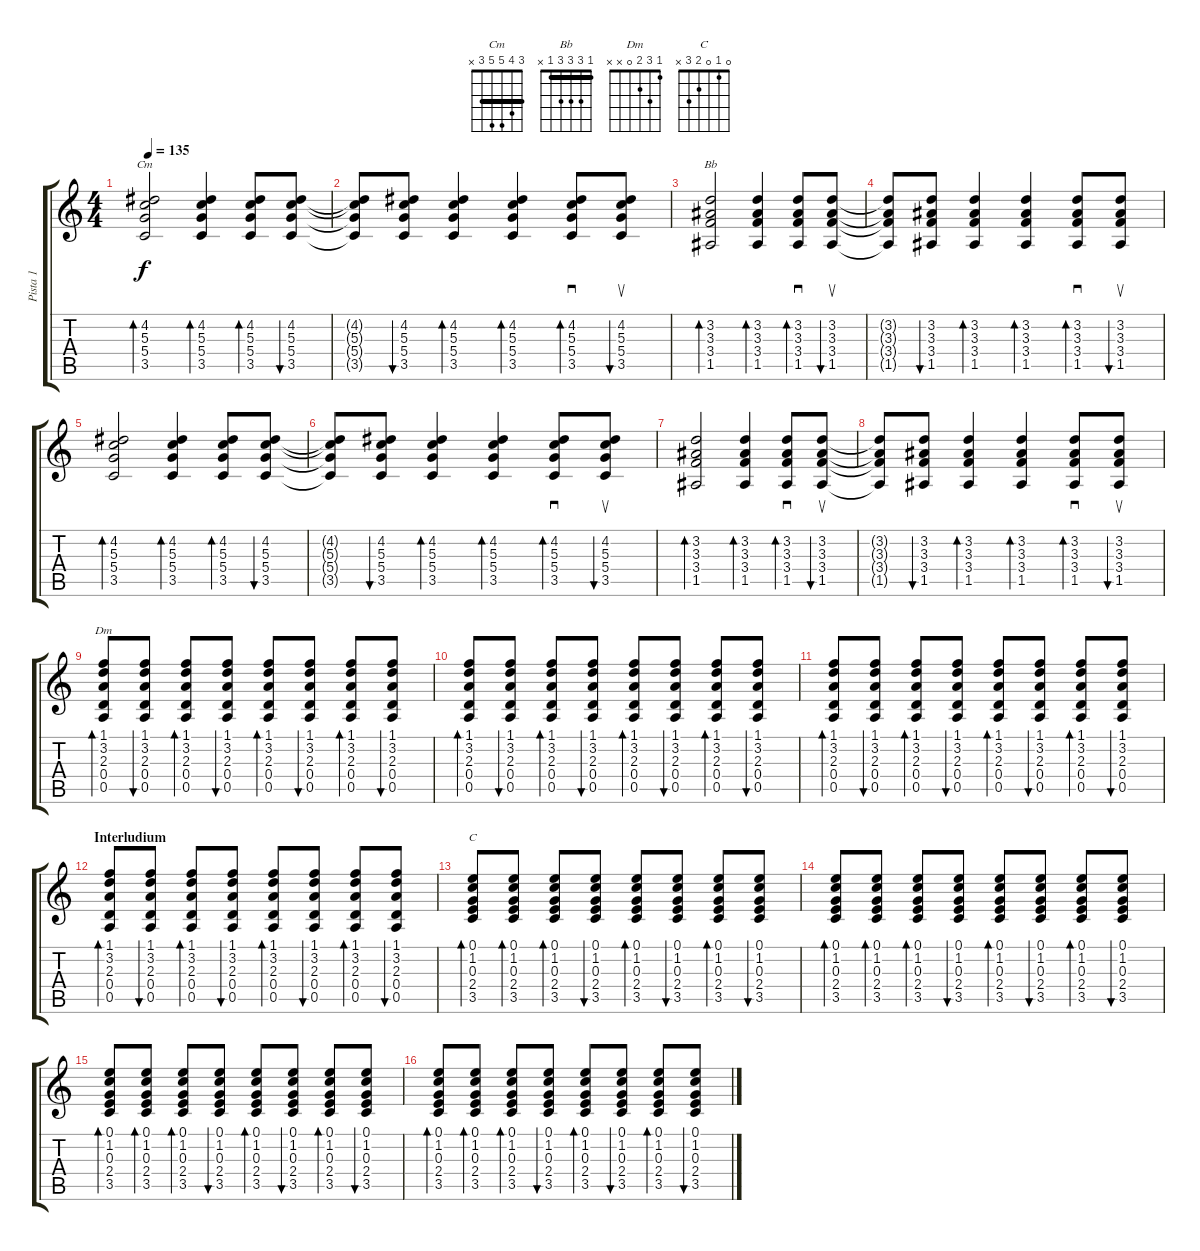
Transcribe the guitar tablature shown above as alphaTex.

\track ("Pista 1" "Pista 1") {instrument acousticguitarsteel}
\staff {score tabs}
\tuning (E4 B3 G3 D3 A2 E2) {hide}
\chord ("Cm" 3 4 5 5 3 x) {barre 3}
\chord ("Bb" 1 3 3 3 1 x) {barre 1}
\chord ("Dm" 1 3 2 0 x x)
\chord ("C" 0 1 0 2 3 x)
\ts (4 4)
\tempo 135
\clef g2
\ks c
(4.2 5.3 5.4 3.5).2{bd 240 ch "Cm" dy f} (4.2 5.3 5.4 3.5).4{bd 120} (4.2 5.3 5.4 3.5).8{bd 120} (4.2 5.3 5.4 3.5).8{bu 120} |
(4.2{t} 5.3{t} 5.4{t} 3.5{t}).8 (4.2 5.3 5.4 3.5).8{bu 120} (4.2 5.3 5.4 3.5).4{bd 120} (4.2 5.3 5.4 3.5).4{bd 120} (4.2 5.3 5.4 3.5).8{sd bd 120} (4.2 5.3 5.4 3.5).8{su bu 120} |
(3.2 3.3 3.4 1.5).2{bd 120 ch "Bb"} (3.2 3.3 3.4 1.5).4{bd 120} (3.2 3.3 3.4 1.5).8{sd bd 120} (3.2 3.3 3.4 1.5).8{su bu 120} |
(3.2{t} 3.3{t} 3.4{t} 1.5{t}).8 (3.2 3.3 3.4 1.5).8{bu 120} (3.2 3.3 3.4 1.5).4{bd 120} (3.2 3.3 3.4 1.5).4{bd 120} (3.2 3.3 3.4 1.5).8{sd bd 120} (3.2 3.3 3.4 1.5).8{su bu 120} |
(4.2 5.3 5.4 3.5).2{bd 240} (4.2 5.3 5.4 3.5).4{bd 120} (4.2 5.3 5.4 3.5).8{bd 120} (4.2 5.3 5.4 3.5).8{bu 120} |
(4.2{t} 5.3{t} 5.4{t} 3.5{t}).8 (4.2 5.3 5.4 3.5).8{bu 120} (4.2 5.3 5.4 3.5).4{bd 120} (4.2 5.3 5.4 3.5).4{bd 120} (4.2 5.3 5.4 3.5).8{sd bd 120} (4.2 5.3 5.4 3.5).8{su bu 120} |
(3.2 3.3 3.4 1.5).2{bd 120} (3.2 3.3 3.4 1.5).4{bd 120} (3.2 3.3 3.4 1.5).8{sd bd 120} (3.2 3.3 3.4 1.5).8{su bu 120} |
(3.2{t} 3.3{t} 3.4{t} 1.5{t}).8 (3.2 3.3 3.4 1.5).8{bu 120} (3.2 3.3 3.4 1.5).4{bd 120} (3.2 3.3 3.4 1.5).4{bd 120} (3.2 3.3 3.4 1.5).8{sd bd 120} (3.2 3.3 3.4 1.5).8{su bu 120} |
(1.1 3.2 2.3 0.4 0.5).8{bd 240 ch "Dm" volume 8} (1.1 3.2 2.3 0.4 0.5).8{bu 120} (1.1 3.2 2.3 0.4 0.5).8{bd 120} (1.1 3.2 2.3 0.4 0.5).8{bu 120} (1.1 3.2 2.3 0.4 0.5).8{bd 120} (1.1 3.2 2.3 0.4 0.5).8{bu 120} (1.1 3.2 2.3 0.4 0.5).8{bd 120} (1.1 3.2 2.3 0.4 0.5).8{bu 120} |
(1.1 3.2 2.3 0.4 0.5).8{bd 240} (1.1 3.2 2.3 0.4 0.5).8{bu 120} (1.1 3.2 2.3 0.4 0.5).8{bd 120} (1.1 3.2 2.3 0.4 0.5).8{bu 120} (1.1 3.2 2.3 0.4 0.5).8{bd 120} (1.1 3.2 2.3 0.4 0.5).8{bu 120} (1.1 3.2 2.3 0.4 0.5).8{bd 120} (1.1 3.2 2.3 0.4 0.5).8{bu 120} |
(1.1 3.2 2.3 0.4 0.5).8{bd 240} (1.1 3.2 2.3 0.4 0.5).8{bu 120} (1.1 3.2 2.3 0.4 0.5).8{bd 120} (1.1 3.2 2.3 0.4 0.5).8{bu 120} (1.1 3.2 2.3 0.4 0.5).8{bd 120} (1.1 3.2 2.3 0.4 0.5).8{bu 120} (1.1 3.2 2.3 0.4 0.5).8{bd 120} (1.1 3.2 2.3 0.4 0.5).8{bu 120} |
\section ("" "Interludium")
(1.1 3.2 2.3 0.4 0.5).8{bd 240} (1.1 3.2 2.3 0.4 0.5).8{bu 120} (1.1 3.2 2.3 0.4 0.5).8{bd 120} (1.1 3.2 2.3 0.4 0.5).8{bu 120} (1.1 3.2 2.3 0.4 0.5).8{bd 120} (1.1 3.2 2.3 0.4 0.5).8{bu 120} (1.1 3.2 2.3 0.4 0.5).8{bd 120} (1.1 3.2 2.3 0.4 0.5).8{bu 120} |
(0.1 1.2 0.3 2.4 3.5).8{bd 240 ch "C"} (0.1 1.2 0.3 2.4 3.5).8{bd 120} (0.1 1.2 0.3 2.4 3.5).8{bd 120} (0.1 1.2 0.3 2.4 3.5).8{bu 120} (0.1 1.2 0.3 2.4 3.5).8{bd 120} (0.1 1.2 0.3 2.4 3.5).8{bu 120} (0.1 1.2 0.3 2.4 3.5).8{bd 120} (0.1 1.2 0.3 2.4 3.5).8{bu 120} |
(0.1 1.2 0.3 2.4 3.5).8{bd 240} (0.1 1.2 0.3 2.4 3.5).8{bd 120} (0.1 1.2 0.3 2.4 3.5).8{bd 120} (0.1 1.2 0.3 2.4 3.5).8{bu 120} (0.1 1.2 0.3 2.4 3.5).8{bd 120} (0.1 1.2 0.3 2.4 3.5).8{bu 120} (0.1 1.2 0.3 2.4 3.5).8{bd 120} (0.1 1.2 0.3 2.4 3.5).8{bu 120} |
(0.1 1.2 0.3 2.4 3.5).8{bd 240} (0.1 1.2 0.3 2.4 3.5).8{bd 120} (0.1 1.2 0.3 2.4 3.5).8{bd 120} (0.1 1.2 0.3 2.4 3.5).8{bu 120} (0.1 1.2 0.3 2.4 3.5).8{bd 120} (0.1 1.2 0.3 2.4 3.5).8{bu 120} (0.1 1.2 0.3 2.4 3.5).8{bd 120} (0.1 1.2 0.3 2.4 3.5).8{bu 120} |
(0.1 1.2 0.3 2.4 3.5).8{bd 240} (0.1 1.2 0.3 2.4 3.5).8{bd 120} (0.1 1.2 0.3 2.4 3.5).8{bd 120} (0.1 1.2 0.3 2.4 3.5).8{bu 120} (0.1 1.2 0.3 2.4 3.5).8{bd 120} (0.1 1.2 0.3 2.4 3.5).8{bu 120} (0.1 1.2 0.3 2.4 3.5).8{bd 120} (0.1 1.2 0.3 2.4 3.5).8{bu 120}
